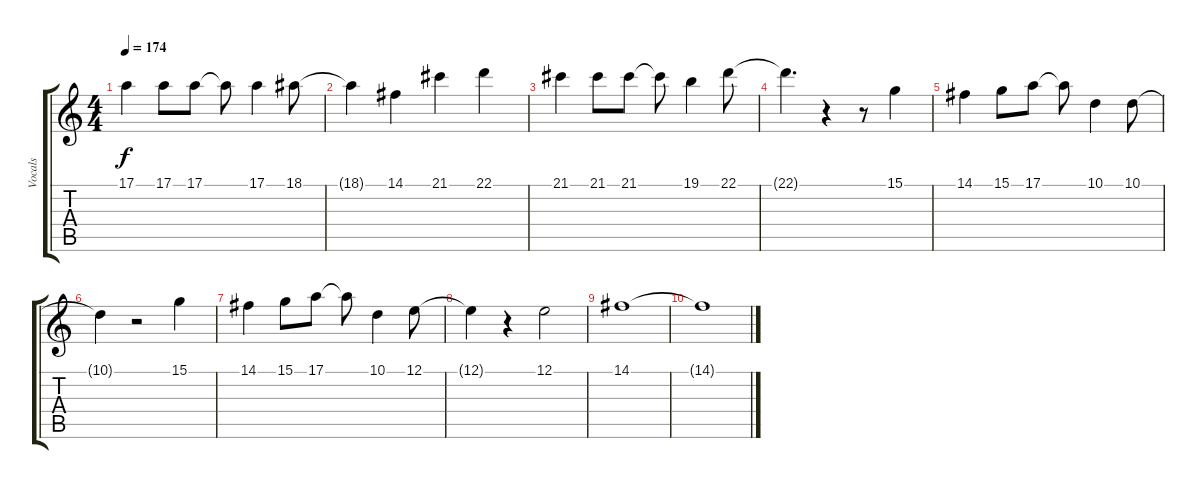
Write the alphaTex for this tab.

\track ("Vocals" "Vocals") {instrument flute}
\staff {score tabs}
\tuning (E4 B3 G3 D3 A2 E2) {hide}
\ts (4 4)
\tempo 174
\clef g2
\ks c
17.1.4{dy f} 17.1.8 17.1.8 17.1{t}.8 17.1.4 18.1.8 |
18.1{t}.4 14.1.4 21.1.4 22.1.4 |
21.1.4 21.1.8 21.1.8 21.1{t}.8 19.1.4 22.1.8 |
22.1{t}.4{d} r.4 r.8 15.1.4 |
14.1.4 15.1.8 17.1.8 17.1{t}.8 10.1.4 10.1.8 |
10.1{t}.4 r.2 15.1.4 |
14.1.4 15.1.8 17.1.8 17.1{t}.8 10.1.4 12.1.8 |
12.1{t}.4 r.4 12.1.2 |
14.1.1 |
14.1{t}.1
